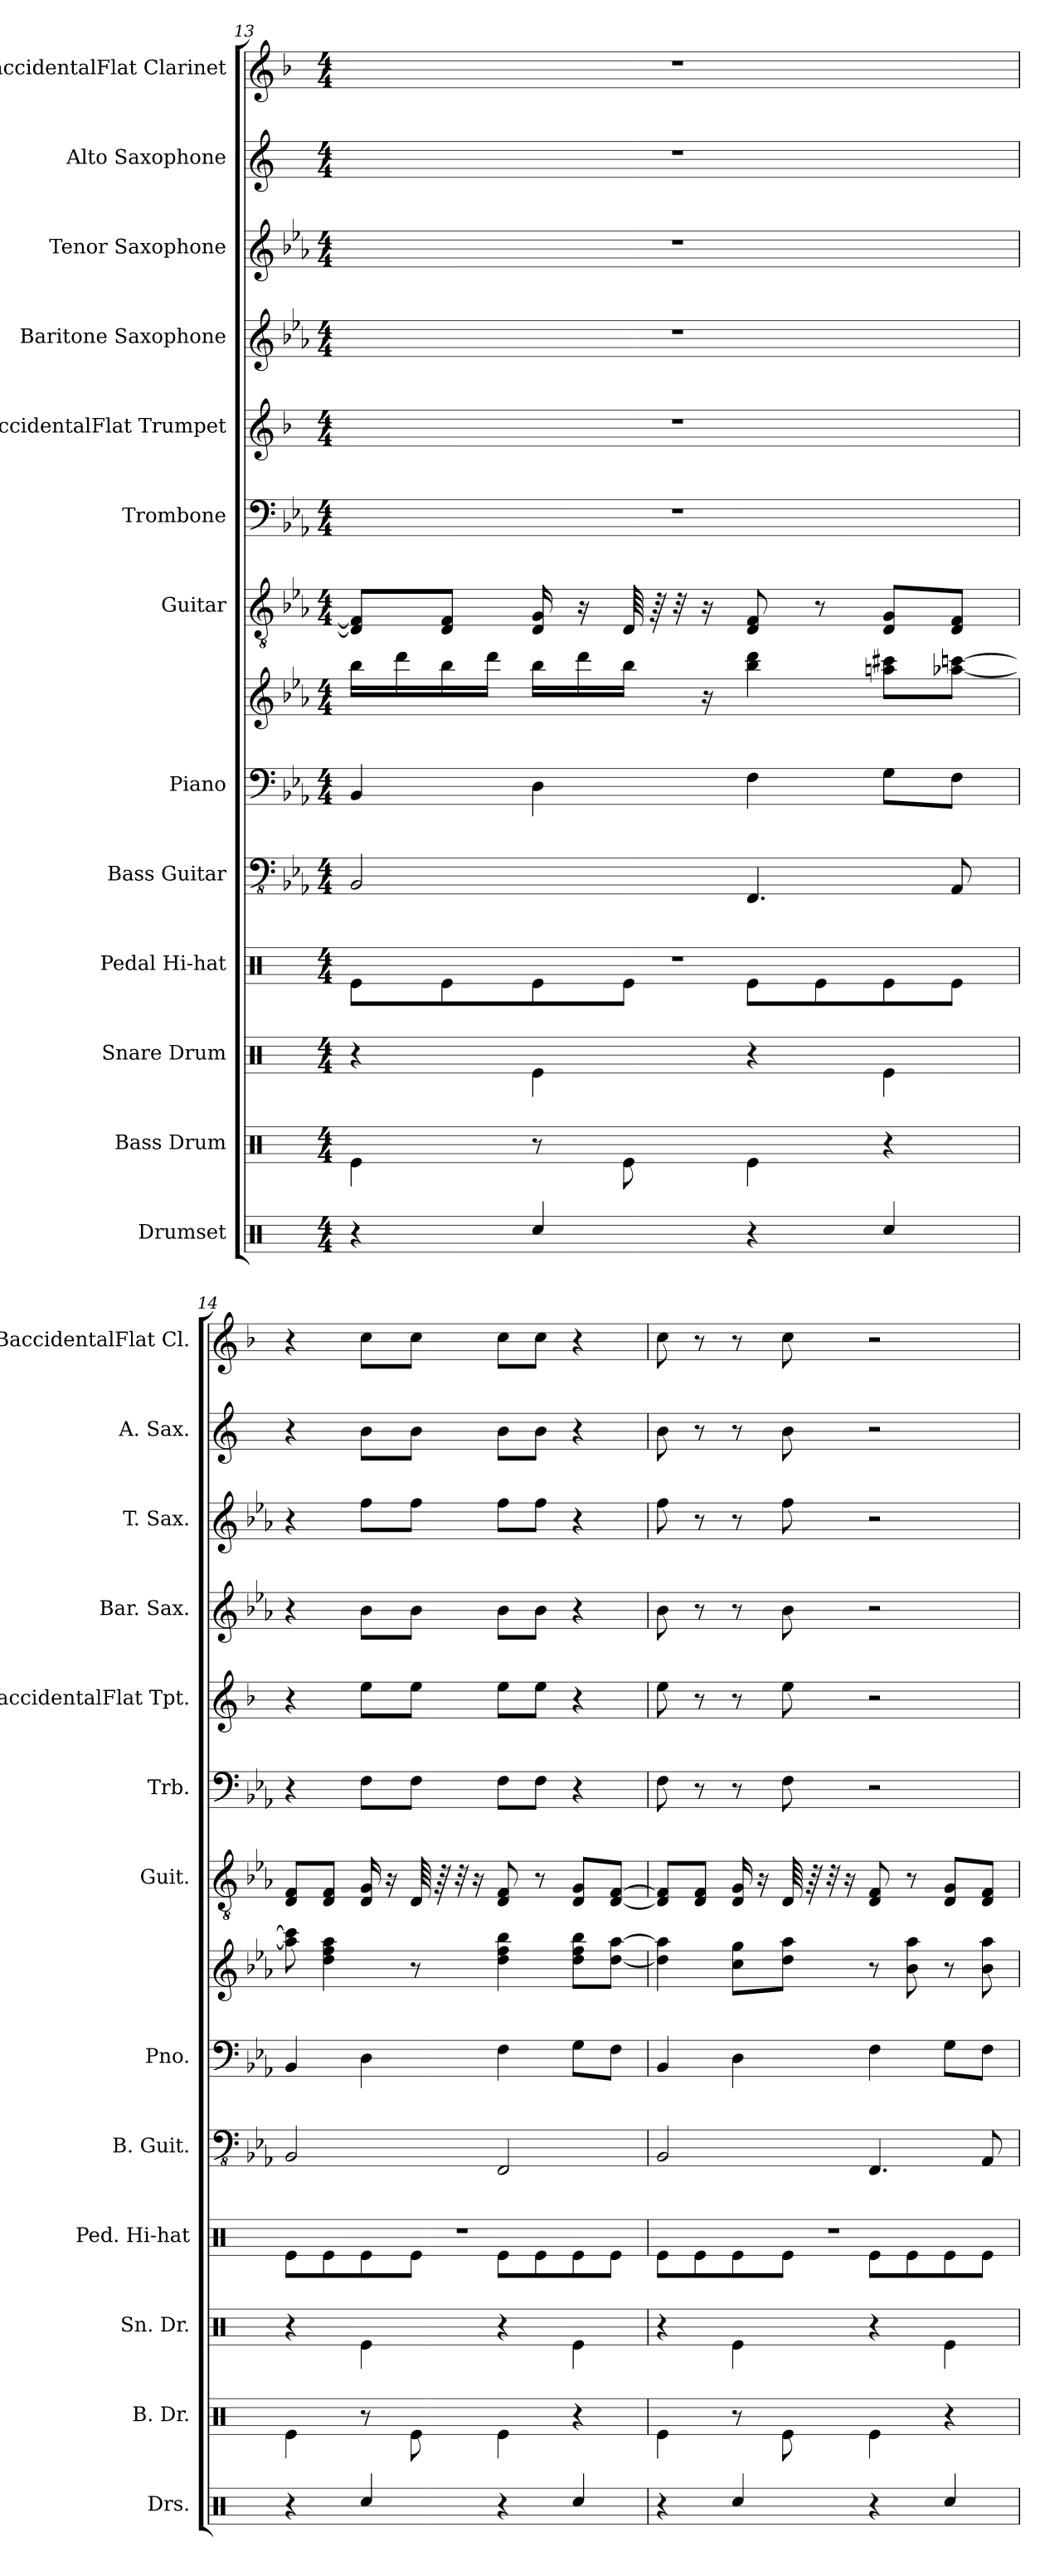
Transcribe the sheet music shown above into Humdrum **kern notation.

**kern	**kern	**kern	**kern	**kern	**kern	**kern	**kern	**kern	**kern	**kern	**kern	**kern	**kern
*part13	*part12	*part11	*part10	*part9	*part8	*part8	*part7	*part6	*part5	*part4	*part3	*part2	*part1
*staff14	*staff13	*staff12	*staff11	*staff10	*staff9	*staff8	*staff7	*staff6	*staff5	*staff4	*staff3	*staff2	*staff1
*I"Drumset	*I"Bass Drum	*I"Snare Drum	*I"Pedal Hi-hat	*I"Bass Guitar	*I"Piano	*	*I"Guitar	*I"Trombone	*I"BaccidentalFlat Trumpet	*I"Baritone Saxophone	*I"Tenor Saxophone	*I"Alto Saxophone	*I"BaccidentalFlat Clarinet
*I'Drs.	*I'B. Dr.	*I'Sn. Dr.	*I'Ped. Hi-hat	*I'B. Guit.	*I'Pno.	*	*I'Guit.	*I'Trb.	*I'BaccidentalFlat Tpt.	*I'Bar. Sax.	*I'T. Sax.	*I'A. Sax.	*I'BaccidentalFlat Cl.
!!LO:PB:g=z
*clefX	*clefX	*clefX	*clefX	*clefFv4	*clefF4	*clefG2	*clefGv2	*clefF4	*clefG2	*clefG2	*clefG2	*clefG2	*clefG2
*	*	*	*	*	*	*	*	*	*ITrd1c2	*ITrd12c21	*ITrd8c14	*ITrd5c9	*ITrd1c2
*k[]	*k[]	*k[]	*k[]	*k[b-e-a-]	*k[b-e-a-]	*k[b-e-a-]	*k[b-e-a-]	*k[b-e-a-]	*k[b-e-a-]	*k[b-e-a-]	*k[b-e-a-]	*k[b-e-a-]	*k[b-e-a-]
*M4/4	*M4/4	*M4/4	*M4/4	*M4/4	*M4/4	*M4/4	*M4/4	*M4/4	*M4/4	*M4/4	*M4/4	*M4/4	*M4/4
=13	=13	=13	=13	=13	=13	=13	=13	=13	=13	=13	=13	=13	=13
*	*	*	*^	*	*	*	*	*	*	*	*	*	*
4r	4Re\	4r	1r	8Re\L	2BBB-/	4BB-/	16bb-\LL	8D/] 8F/]L	1r	1r	1r	1r	1r	1r
.	.	.	.	.	.	.	16ddd\	.	.	.	.	.	.	.
.	.	.	.	8Re\	.	.	16bb-\	8D/ 8F/J	.	.	.	.	.	.
.	.	.	.	.	.	.	16ddd\JJ	.	.	.	.	.	.	.
4Rcc/	8r	4Re\	.	8Re\	.	4D\	16bb-\LL	16D/ 16G/	.	.	.	.	.	.
.	.	.	.	.	.	.	16ddd\	16r	.	.	.	.	.	.
.	8Re\	.	.	8Re\J	.	.	16bb-\JJ	64D/	.	.	.	.	.	.
.	.	.	.	.	.	.	.	64r	.	.	.	.	.	.
.	.	.	.	.	.	.	.	32r	.	.	.	.	.	.
.	.	.	.	.	.	.	16r	16r	.	.	.	.	.	.
4r	4Re\	4r	.	8Re\L	4.FFF/	4F\	4bb-\ 4ddd\	8D/ 8F/	.	.	.	.	.	.
.	.	.	.	8Re\	.	.	.	8r	.	.	.	.	.	.
4Rcc/	4r	4Re\	.	8Re\	.	8G\L	8aan\ 8ccc#X\L	8D/ 8G/L	.	.	.	.	.	.
.	.	.	.	8Re\J	8AAA-/	8F\J	[8aa-X\ [8cccn\J	8D/ 8F/J	.	.	.	.	.	.
=14	=14	=14	=14	=14	=14	=14	=14	=14	=14	=14	=14	=14	=14	=14
4r	4Re\	4r	1r	8Re\L	2BBB-/	4BB-/	8aa-\] 8ccc\]	8D/ 8F/L	4r	4r	4r	4r	4r	4r
.	.	.	.	8Re\	.	.	4dd\ 4ff\ 4aa-\	8D/ 8F/J	.	.	.	.	.	.
4Rcc/	8r	4Re\	.	8Re\	.	4D\	.	16D/ 16G/	8F\L	8dd\L	8B-\L	8f\L	8d\L	8b-\L
.	.	.	.	.	.	.	.	16r	.	.	.	.	.	.
.	8Re\	.	.	8Re\J	.	.	8r	64D/	8F\J	8dd\J	8B-\J	8f\J	8d\J	8b-\J
.	.	.	.	.	.	.	.	64r	.	.	.	.	.	.
.	.	.	.	.	.	.	.	32r	.	.	.	.	.	.
.	.	.	.	.	.	.	.	16r	.	.	.	.	.	.
4r	4Re\	4r	.	8Re\L	2FFF/	4F\	4dd\ 4ff\ 4bb-\	8D/ 8F/	8F\L	8dd\L	8B-\L	8f\L	8d\L	8b-\L
.	.	.	.	8Re\	.	.	.	8r	8F\J	8dd\J	8B-\J	8f\J	8d\J	8b-\J
4Rcc/	4r	4Re\	.	8Re\	.	8G\L	8dd\ 8ff\ 8bb-\L	8D/ 8G/L	4r	4r	4r	4r	4r	4r
.	.	.	.	8Re\J	.	8F\J	[8dd\ [8aa-\J	[8D/ [8F/J	.	.	.	.	.	.
!!LO:PB:g=z
=15	=15	=15	=15	=15	=15	=15	=15	=15	=15	=15	=15	=15	=15	=15
4r	4Re\	4r	1r	8Re\L	2BBB-/	4BB-/	4dd\] 4aa-\]	8D/] 8F/]L	8F\	8dd\	8B-\	8f\	8d\	8b-\
.	.	.	.	8Re\	.	.	.	8D/ 8F/J	8r	8r	8r	8r	8r	8r
4Rcc/	8r	4Re\	.	8Re\	.	4D\	8cc\ 8gg\L	16D/ 16G/	8r	8r	8r	8r	8r	8r
.	.	.	.	.	.	.	.	16r	.	.	.	.	.	.
.	8Re\	.	.	8Re\J	.	.	8dd\ 8aa-\J	64D/	8F\	8dd\	8B-\	8f\	8d\	8b-\
.	.	.	.	.	.	.	.	64r	.	.	.	.	.	.
.	.	.	.	.	.	.	.	32r	.	.	.	.	.	.
.	.	.	.	.	.	.	.	16r	.	.	.	.	.	.
4r	4Re\	4r	.	8Re\L	4.FFF/	4F\	8r	8D/ 8F/	2r	2r	2r	2r	2r	2r
.	.	.	.	8Re\	.	.	8b-\ 8aa-\	8r	.	.	.	.	.	.
4Rcc/	4r	4Re\	.	8Re\	.	8G\L	8r	8D/ 8G/L	.	.	.	.	.	.
.	.	.	.	8Re\J	8AAA-/	8F\J	8b-\ 8aa-\	8D/ 8F/J	.	.	.	.	.	.
*	*	*	*v	*v	*	*	*	*	*	*	*	*	*	*
=	=	=	=	=	=	=	=	=	=	=	=	=	=
*-	*-	*-	*-	*-	*-	*-	*-	*-	*-	*-	*-	*-	*-
